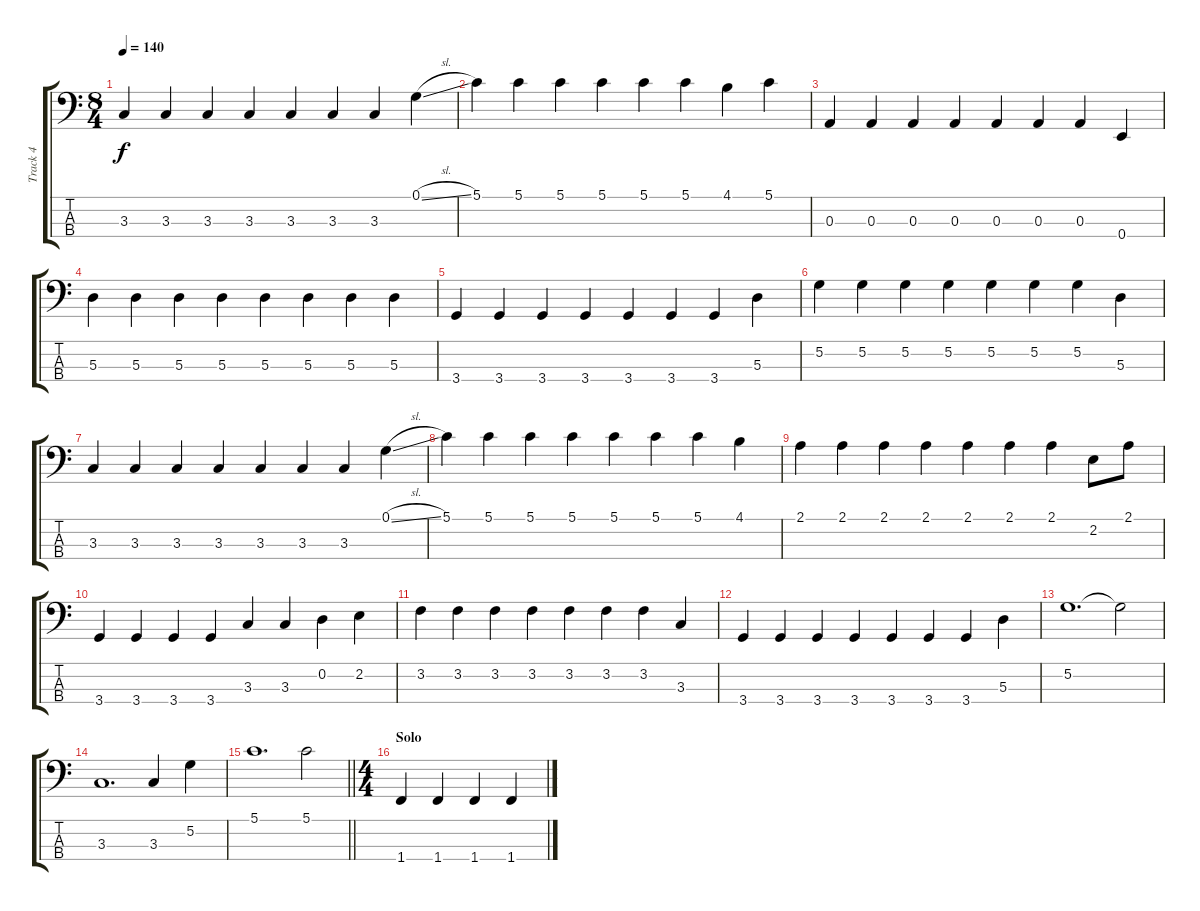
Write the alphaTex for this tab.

\track ("Track 4" "Track 4") {instrument electricbassfinger}
\staff {score tabs}
\tuning (G2 D2 A1 E1) {hide}
\ts (8 4)
\tempo 140
\clef f4
\ks c
3.3.4{dy f} 3.3.4 3.3.4 3.3.4 3.3.4 3.3.4 3.3.4 0.1{sl}.4 |
5.1.4 5.1.4 5.1.4 5.1.4 5.1.4 5.1.4 4.1.4 5.1.4 |
0.3.4 0.3.4 0.3.4 0.3.4 0.3.4 0.3.4 0.3.4 0.4.4 |
5.3.4 5.3.4 5.3.4 5.3.4 5.3.4 5.3.4 5.3.4 5.3.4 |
3.4.4 3.4.4 3.4.4 3.4.4 3.4.4 3.4.4 3.4.4 5.3.4 |
5.2.4 5.2.4 5.2.4 5.2.4 5.2.4 5.2.4 5.2.4 5.3.4 |
3.3.4 3.3.4 3.3.4 3.3.4 3.3.4 3.3.4 3.3.4 0.1{sl}.4 |
5.1.4 5.1.4 5.1.4 5.1.4 5.1.4 5.1.4 5.1.4 4.1.4 |
2.1.4 2.1.4 2.1.4 2.1.4 2.1.4 2.1.4 2.1.4 2.2.8 2.1.8 |
3.4.4 3.4.4 3.4.4 3.4.4 3.3.4 3.3.4 0.2.4 2.2.4 |
3.2.4 3.2.4 3.2.4 3.2.4 3.2.4 3.2.4 3.2.4 3.3.4 |
3.4.4 3.4.4 3.4.4 3.4.4 3.4.4 3.4.4 3.4.4 5.3.4 |
5.2.1{d} 5.2{t}.2 |
3.3.1{d} 3.3.4 5.2.4 |
\barLineRight lightlight
5.1.1{d} 5.1.2 |
\ts (4 4)
\section ("" "Solo")
1.4.4 1.4.4 1.4.4 1.4.4
